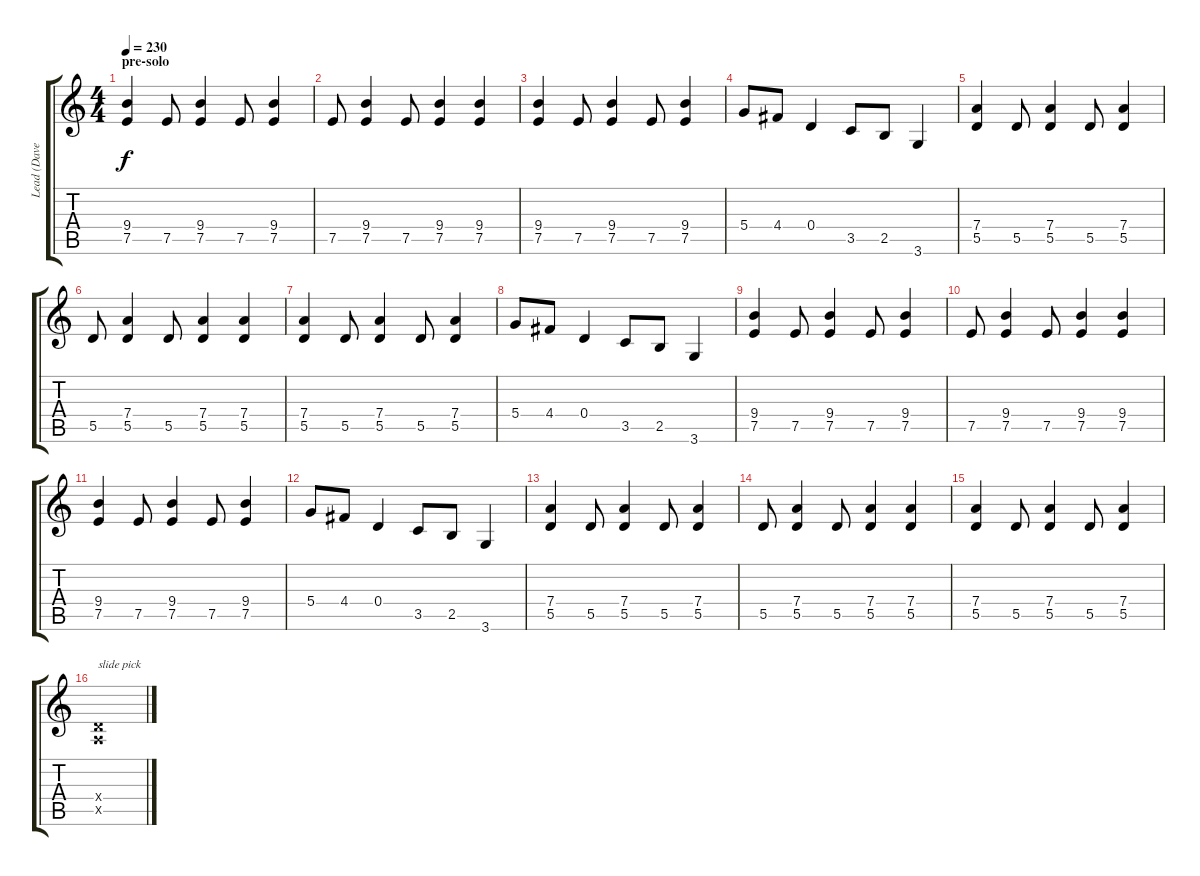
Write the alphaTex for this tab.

\track ("Lead (Dave)" "Lead (Dave") {instrument distortionguitar}
\staff {score tabs}
\tuning (E4 B3 G3 D3 A2 E2) {hide}
\ts (4 4)
\section ("" "pre-solo")
\tempo 230
\clef g2
\ks c
(9.4 7.5).4{dy f} 7.5.8 (9.4 7.5).4 7.5.8 (9.4 7.5).4 |
7.5.8 (9.4 7.5).4 7.5.8 (9.4 7.5).4 (9.4 7.5).4 |
(9.4 7.5).4 7.5.8 (9.4 7.5).4 7.5.8 (9.4 7.5).4 |
5.4.8 4.4.8 0.4.4 3.5.8 2.5.8 3.6.4 |
(7.4 5.5).4 5.5.8 (7.4 5.5).4 5.5.8 (7.4 5.5).4 |
5.5.8 (7.4 5.5).4 5.5.8 (7.4 5.5).4 (7.4 5.5).4 |
(7.4 5.5).4 5.5.8 (7.4 5.5).4 5.5.8 (7.4 5.5).4 |
5.4.8 4.4.8 0.4.4 3.5.8 2.5.8 3.6.4 |
(9.4 7.5).4 7.5.8 (9.4 7.5).4 7.5.8 (9.4 7.5).4 |
7.5.8 (9.4 7.5).4 7.5.8 (9.4 7.5).4 (9.4 7.5).4 |
(9.4 7.5).4 7.5.8 (9.4 7.5).4 7.5.8 (9.4 7.5).4 |
5.4.8 4.4.8 0.4.4 3.5.8 2.5.8 3.6.4 |
(7.4 5.5).4 5.5.8 (7.4 5.5).4 5.5.8 (7.4 5.5).4 |
5.5.8 (7.4 5.5).4 5.5.8 (7.4 5.5).4 (7.4 5.5).4 |
(7.4 5.5).4 5.5.8 (7.4 5.5).4 5.5.8 (7.4 5.5).4 |
(0.4{x} 0.5{x}).1{txt "slide pick"}
